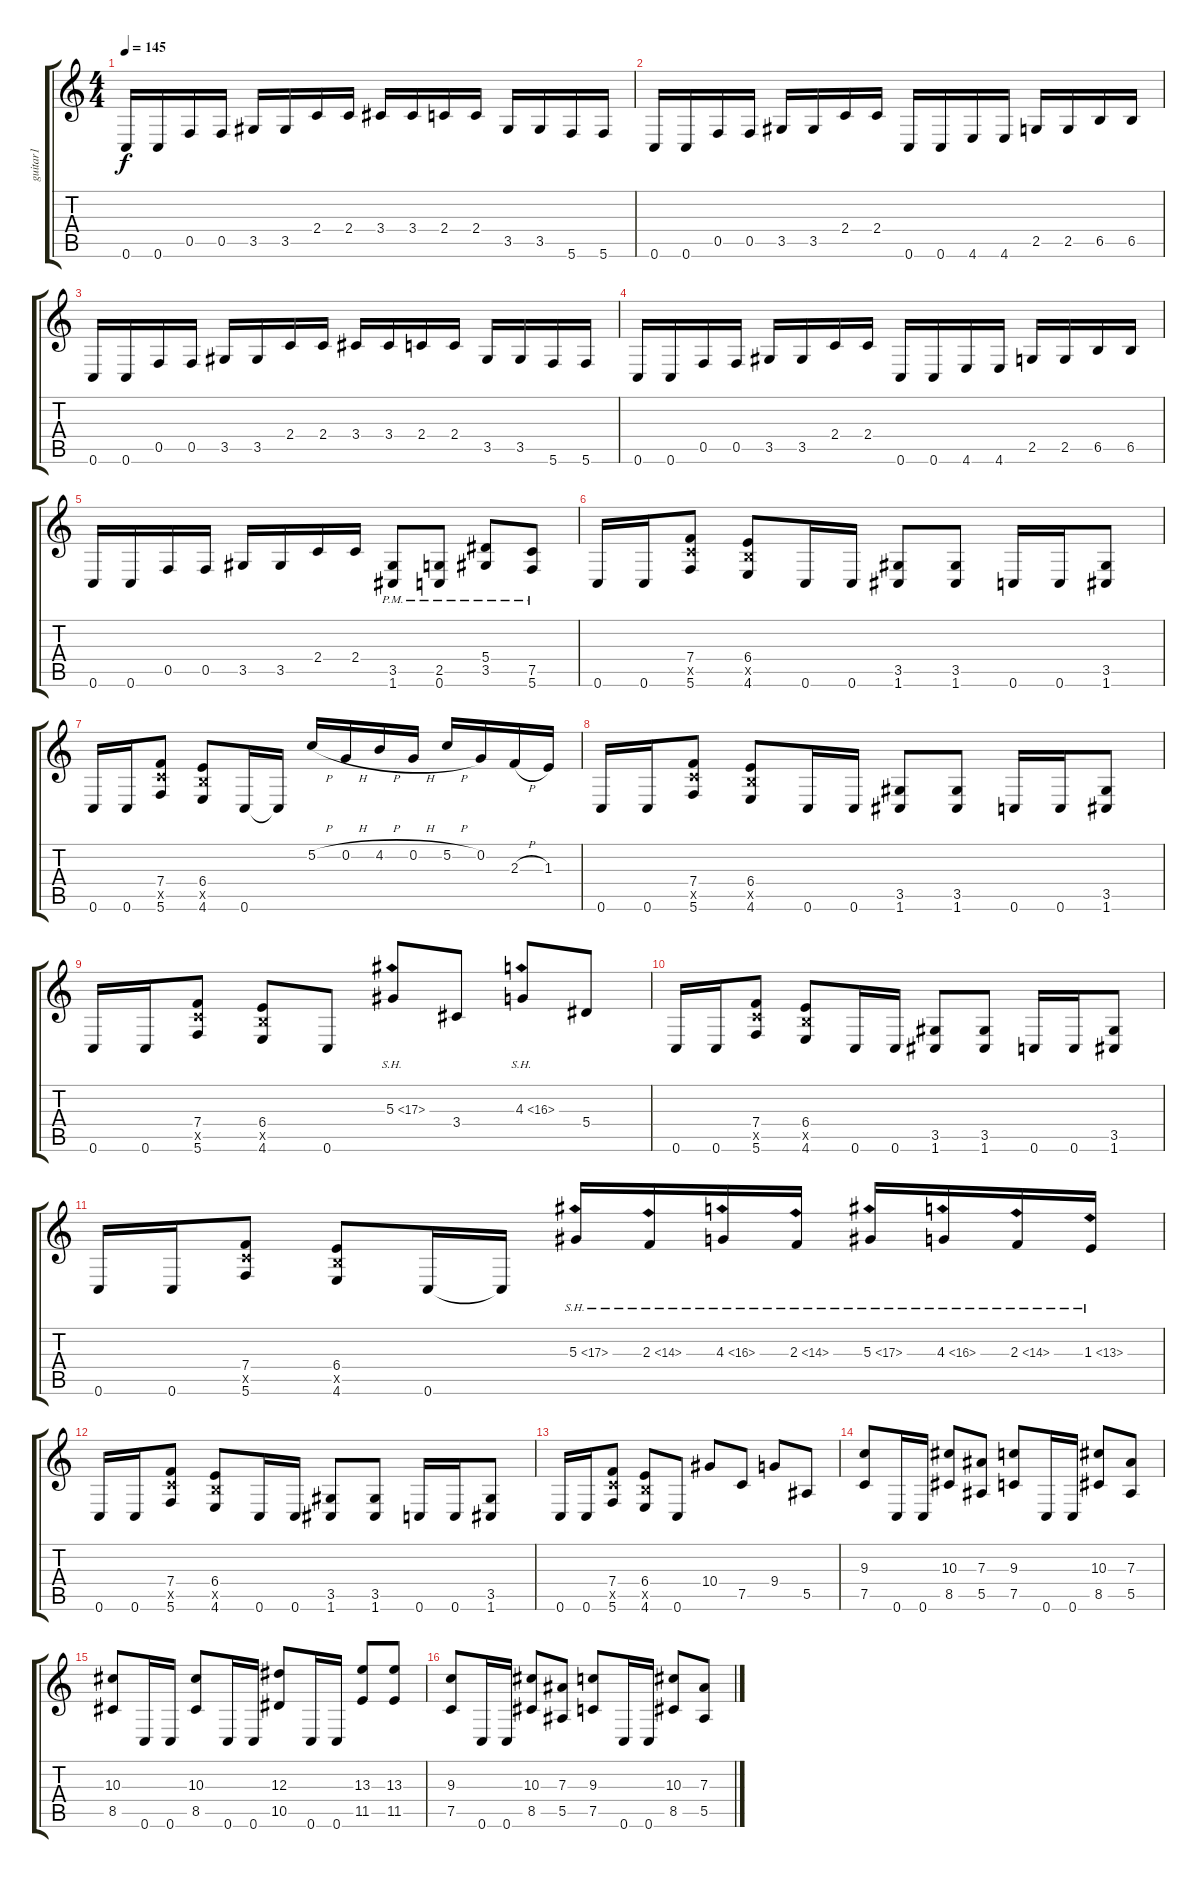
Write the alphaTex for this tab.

\track ("guitar1" "guitar1") {instrument distortionguitar}
\staff {score tabs}
\tuning (C4 G3 Eb3 Bb2 F2 C2) {hide}
\ts (4 4)
\tempo 145
\clef g2
\ks c
0.6.16{dy f} 0.6.16 0.5.16 0.5.16 3.5.16 3.5.16 2.4.16 2.4.16 3.4.16 3.4.16 2.4.16 2.4.16 3.5.16 3.5.16 5.6.16 5.6.16 |
0.6.16 0.6.16 0.5.16 0.5.16 3.5.16 3.5.16 2.4.16 2.4.16 0.6.16 0.6.16 4.6.16 4.6.16 2.5.16 2.5.16 6.5.16 6.5.16 |
0.6.16 0.6.16 0.5.16 0.5.16 3.5.16 3.5.16 2.4.16 2.4.16 3.4.16 3.4.16 2.4.16 2.4.16 3.5.16 3.5.16 5.6.16 5.6.16 |
0.6.16 0.6.16 0.5.16 0.5.16 3.5.16 3.5.16 2.4.16 2.4.16 0.6.16 0.6.16 4.6.16 4.6.16 2.5.16 2.5.16 6.5.16 6.5.16 |
0.6.16 0.6.16 0.5.16 0.5.16 3.5.16 3.5.16 2.4.16 2.4.16 (3.5{pm} 1.6).8 (2.5{pm} 0.6).8 (5.4{pm} 3.5).8 (7.5{pm} 5.6).8 |
0.6.16 0.6.16 (7.4 7.5{x} 5.6).8 (6.4 6.5{x} 4.6).8 0.6.16 0.6.16 (3.5 1.6).8 (3.5 1.6).8 0.6.16 0.6.16 (3.5 1.6).8 |
0.6.16 0.6.16 (7.4 7.5{x} 5.6).8 (6.4 6.5{x} 4.6).8 0.6.16 0.6{t}.16 5.2{h}.16 0.2{h}.16 4.2{h}.16 0.2{h}.16 5.2{h}.16 0.2.16 2.3{h}.16 1.3.16 |
0.6.16 0.6.16 (7.4 7.5{x} 5.6).8 (6.4 6.5{x} 4.6).8 0.6.16 0.6.16 (3.5 1.6).8 (3.5 1.6).8 0.6.16 0.6.16 (3.5 1.6).8 |
0.6.16 0.6.16 (7.4 7.5{x} 5.6).8 (6.4 6.5{x} 4.6).8 0.6.8 5.3{sh 12}.8 3.4.8 4.3{sh 12}.8 5.4.8 |
0.6.16 0.6.16 (7.4 7.5{x} 5.6).8 (6.4 6.5{x} 4.6).8 0.6.16 0.6.16 (3.5 1.6).8 (3.5 1.6).8 0.6.16 0.6.16 (3.5 1.6).8 |
0.6.16 0.6.16 (7.4 7.5{x} 5.6).8 (6.4 6.5{x} 4.6).8 0.6.16 0.6{t}.16 5.3{sh 12}.16 2.3{sh 12}.16 4.3{sh 12}.16 2.3{sh 12}.16 5.3{sh 12}.16 4.3{sh 12}.16 2.3{sh 12}.16 1.3{sh 12}.16 |
0.6.16 0.6.16 (7.4 7.5{x} 5.6).8 (6.4 6.5{x} 4.6).8 0.6.16 0.6.16 (3.5 1.6).8 (3.5 1.6).8 0.6.16 0.6.16 (3.5 1.6).8 |
0.6.16 0.6.16 (7.4 7.5{x} 5.6).8 (6.4 6.5{x} 4.6).8 0.6.8 10.4.8 7.5.8 9.4.8 5.5.8 |
(9.3 7.5).8 0.6.16 0.6.16 (10.3 8.5).8 (7.3 5.5).8 (9.3 7.5).8 0.6.16 0.6.16 (10.3 8.5).8 (7.3 5.5).8 |
(10.3 8.5).8 0.6.16 0.6.16 (10.3 8.5).8 0.6.16 0.6.16 (12.3 10.5).8 0.6.16 0.6.16 (13.3 11.5).8 (13.3 11.5).8 |
(9.3 7.5).8 0.6.16 0.6.16 (10.3 8.5).8 (7.3 5.5).8 (9.3 7.5).8 0.6.16 0.6.16 (10.3 8.5).8 (7.3 5.5).8
